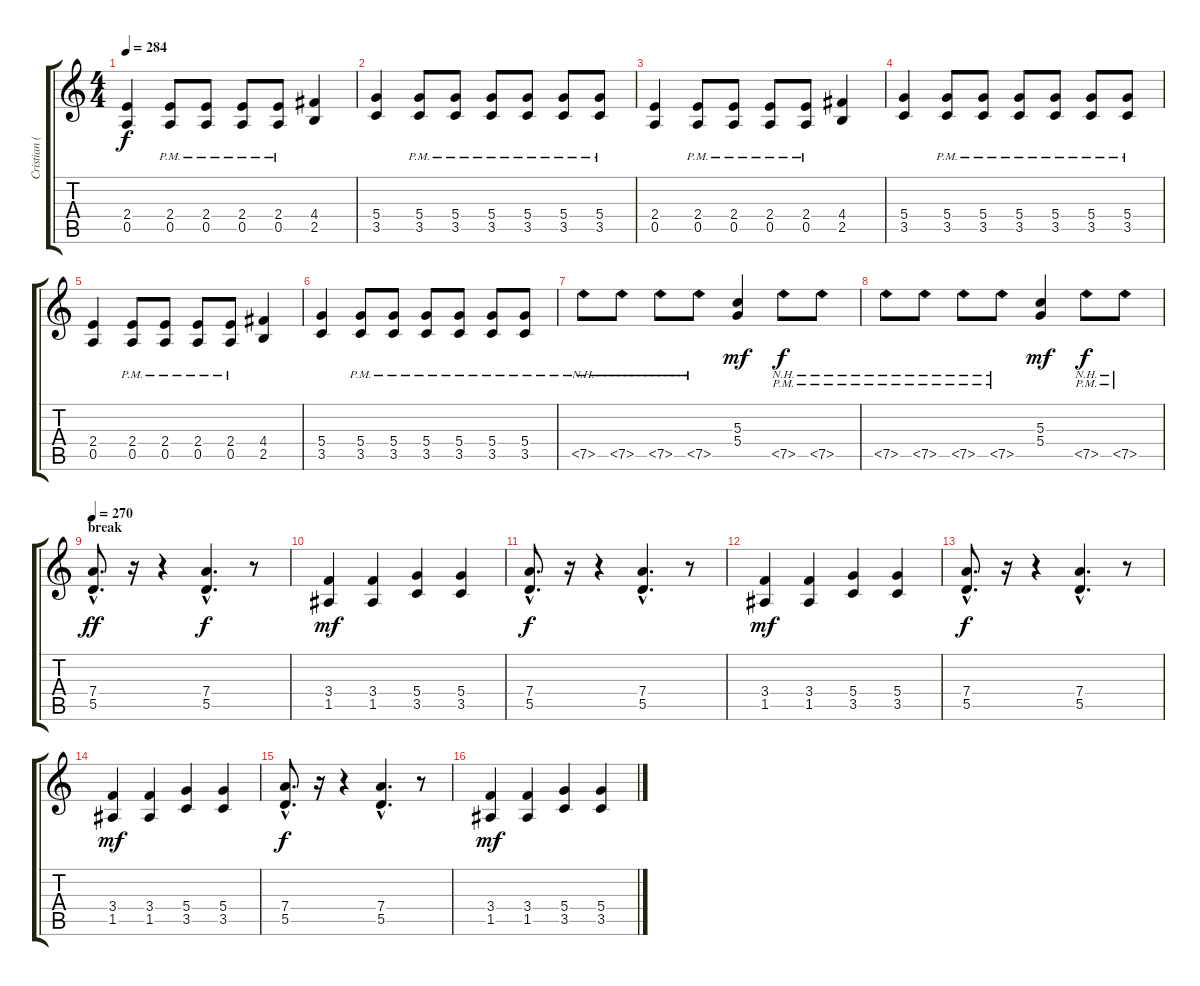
\track ("Cristian (guitarra)" "Cristian (") {instrument distortionguitar}
\staff {score tabs}
\tuning (E4 B3 G3 D3 A2 E2) {hide}
\ts (4 4)
\tempo 284
\clef g2
\ks c
(2.4 0.5).4{dy f} (2.4{pm} 0.5).8 (2.4{pm} 0.5).8 (2.4{pm} 0.5).8 (2.4{pm} 0.5).8 (4.4 2.5).4 |
(5.4 3.5).4 (5.4{pm} 3.5).8 (5.4{pm} 3.5).8 (5.4{pm} 3.5).8 (5.4{pm} 3.5).8 (5.4{pm} 3.5).8 (5.4{pm} 3.5).8 |
(2.4 0.5).4 (2.4{pm} 0.5).8 (2.4{pm} 0.5).8 (2.4{pm} 0.5).8 (2.4{pm} 0.5).8 (4.4 2.5).4 |
(5.4 3.5).4 (5.4{pm} 3.5).8 (5.4{pm} 3.5).8 (5.4{pm} 3.5).8 (5.4{pm} 3.5).8 (5.4{pm} 3.5).8 (5.4{pm} 3.5).8 |
(2.4 0.5).4 (2.4{pm} 0.5).8 (2.4{pm} 0.5).8 (2.4{pm} 0.5).8 (2.4{pm} 0.5).8 (4.4 2.5).4 |
(5.4 3.5).4 (5.4{pm} 3.5).8 (5.4{pm} 3.5).8 (5.4{pm} 3.5).8 (5.4{pm} 3.5).8 (5.4{pm} 3.5).8 (5.4{pm} 3.5).8 |
7.5{nh pm}.8 7.5{nh pm}.8 7.5{nh pm}.8 7.5{nh pm}.8 (5.3 5.4).4{dy mf} 7.5{nh pm}.8{dy f} 7.5{nh pm}.8 |
7.5{nh pm}.8 7.5{nh pm}.8 7.5{nh pm}.8 7.5{nh pm}.8 (5.3 5.4).4{dy mf} 7.5{nh pm}.8{dy f} 7.5{nh pm}.8 |
\section ("" "break")
\tempo 270
(7.4{hac} 5.5{hac}).8{d dy ff} r.16 r.4{volume 0} (7.4{hac} 5.5{hac}).4{d dy f volume 13} r.8 |
(3.4 1.5).4{dy mf} (3.4 1.5).4 (5.4 3.5).4 (5.4 3.5).4 |
(7.4{hac} 5.5{hac}).8{d dy f} r.16 r.4 (7.4{hac} 5.5{hac}).4{d} r.8 |
(3.4 1.5).4{dy mf} (3.4 1.5).4 (5.4 3.5).4 (5.4 3.5).4 |
(7.4{hac} 5.5{hac}).8{d dy f} r.16 r.4 (7.4{hac} 5.5{hac}).4{d} r.8 |
(3.4 1.5).4{dy mf} (3.4 1.5).4 (5.4 3.5).4 (5.4 3.5).4 |
(7.4{hac} 5.5{hac}).8{d dy f} r.16 r.4 (7.4{hac} 5.5{hac}).4{d} r.8 |
(3.4 1.5).4{dy mf} (3.4 1.5).4 (5.4 3.5).4 (5.4 3.5).4
